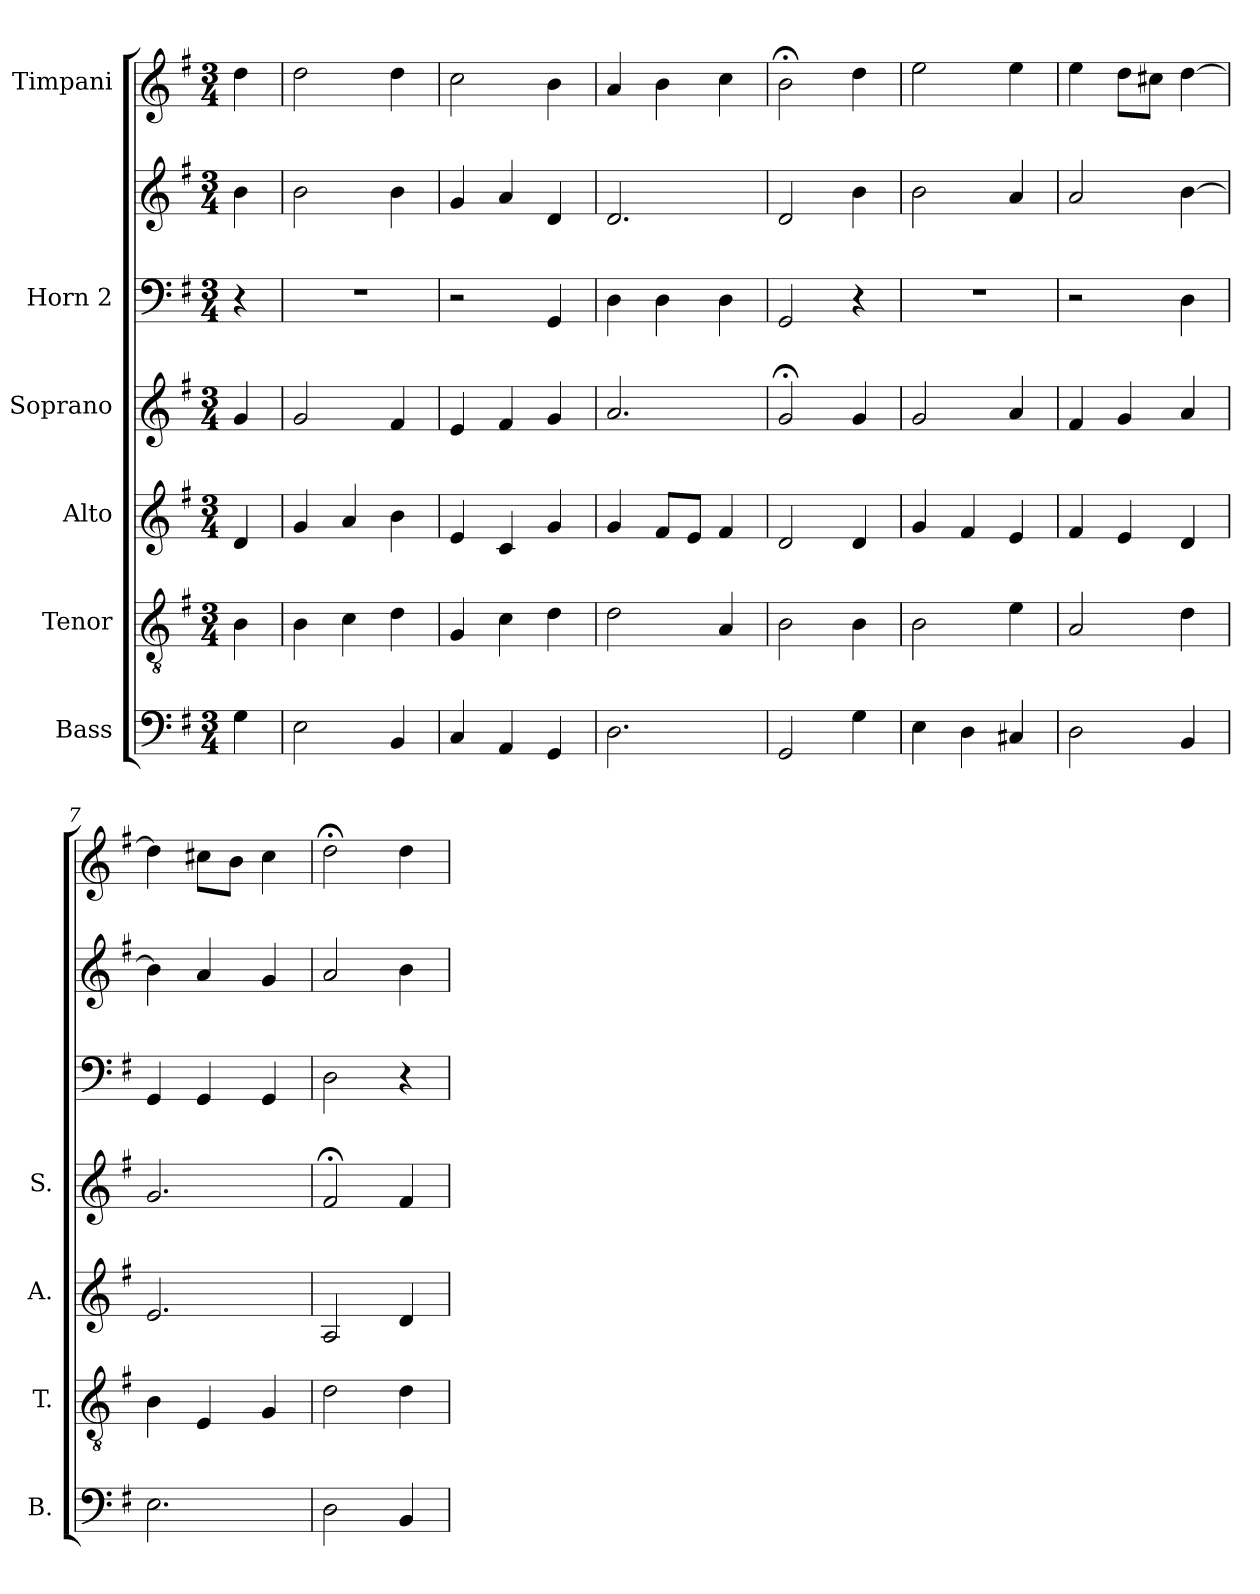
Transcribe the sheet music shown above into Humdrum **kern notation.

**kern	**kern	**kern	**kern	**kern	**kern	**kern
*part6	*part5	*part4	*part3	*part2	*part2	*part1
*staff7	*staff6	*staff5	*staff4	*staff3	*staff2	*staff1
*I"Bass	*I"Tenor	*I"Alto	*I"Soprano	*I"Horn 2	*	*I"Timpani
*I'B.	*I'T.	*I'A.	*I'S.	*	*	*
*clefF4	*clefGv2	*clefG2	*clefG2	*clefF4	*clefG2	*clefG2
*k[f#]	*k[f#]	*k[f#]	*k[f#]	*k[f#]	*k[f#]	*k[f#]
*G:	*G:	*G:	*G:	*G:	*G:	*G:
*M3/4	*M3/4	*M3/4	*M3/4	*M3/4	*M3/4	*M3/4
=	=	=	=	=	=	=
4G\	4B\	4d/	4g/	4r	4b\	4dd\
=1	=1	=1	=1	=1	=1	=1
2E\	4B\	4g/	2g/	2.r	2b\	2dd\
.	4c\	4a/	.	.	.	.
4BB/	4d\	4b\	4f#/	.	4b\	4dd\
=2	=2	=2	=2	=2	=2	=2
4C/	4G/	4e/	4e/	2r	4g/	2cc\
4AA/	4c\	4c/	4f#/	.	4a/	.
4GG/	4d\	4g/	4g/	4GG/	4d/	4b\
=3	=3	=3	=3	=3	=3	=3
2.D\	2d\	4g/	2.a/	4D\	2.d/	4a/
.	.	8f#/L	.	4D\	.	4b\
.	.	8e/J	.	.	.	.
.	4A/	4f#/	.	4D\	.	4cc\
=4	=4	=4	=4	=4	=4	=4
2GG/	2B\	2d/	2g;</	2GG/	2d/	2b;<\
4G\	4B\	4d/	4g/	4r	4b\	4dd\
=5	=5	=5	=5	=5	=5	=5
4E\	2B\	4g/	2g/	2.r	2b\	2ee\
4D\	.	4f#/	.	.	.	.
4C#X/	4e\	4e/	4a/	.	4a/	4ee\
=6	=6	=6	=6	=6	=6	=6
2D\	2A/	4f#/	4f#/	2r	2a/	4ee\
.	.	4e/	4g/	.	.	8dd\L
.	.	.	.	.	.	8cc#X\J
4BB/	4d\	4d/	4a/	4D\	[4b\	[4dd\
=7	=7	=7	=7	=7	=7	=7
2.E\	4B\	2.e/	2.g/	4GG/	4b\]	4dd\]
.	4E/	.	.	4GG/	4a/	8cc#X\L
.	.	.	.	.	.	8b\J
.	4G/	.	.	4GG/	4g/	4cc#\
=8	=8	=8	=8	=8	=8	=8
2D\	2d\	2A/	2f#;</	2D\	2a/	2dd;<\
4BB/	4d\	4d/	4f#/	4r	4b\	4dd\
=	=	=	=	=	=	=
*-	*-	*-	*-	*-	*-	*-
